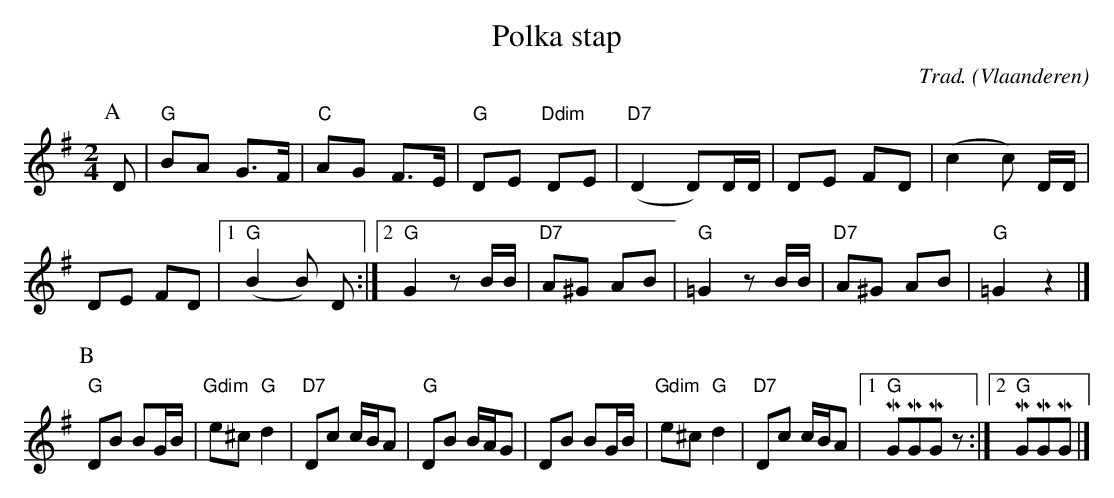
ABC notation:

X:1
T:Polka stap
C:Trad.
O:Vlaanderen
L:1/8
M:2/4
K:G
P:A
D | "G"BA G>F | "C"AG F>E | "G" DE "Ddim"DE | "D7"(D2 D)D/D/ | DE FD | (c2 c) D/D/ |
DE FD |1 "G"(B2 B) D :|2"G"G2 z B/B/ | "D7"A^G AB | "G"=G2 z B/B/ | "D7"A^G AB | "G" =G2 z2 |]
P:B
"G"DB BG/B/ | "Gdim"e^c "G"d2 | "D7"Dc c/B/A | "G"DB B/A/G | DB BG/B/ | "Gdim"e^c "G"d2 | "D7"Dc c/B/A |1 "G"MGMGMG z :|2 "G"MGMGMG |]
